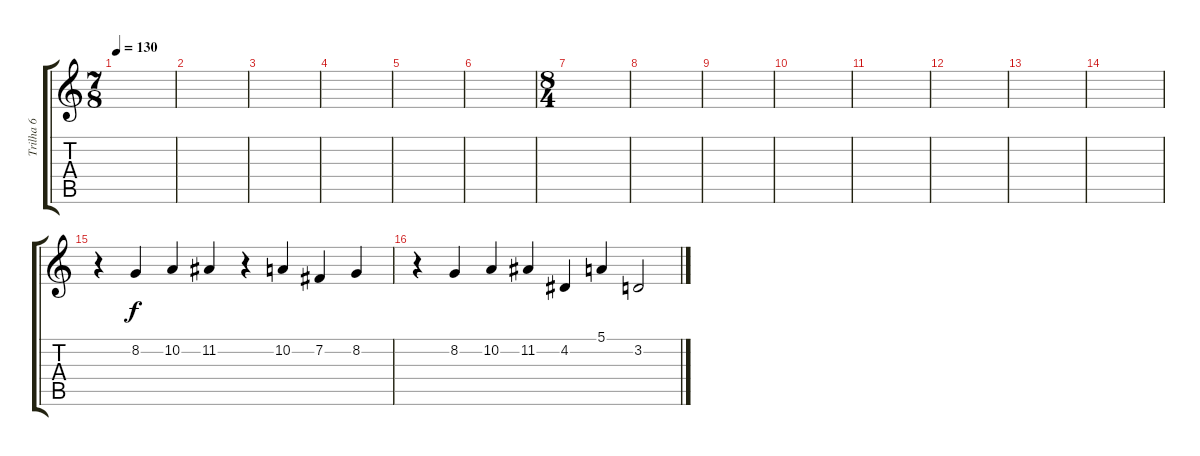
\track ("Trilha 6" "Trilha 6") {instrument cello}
\staff {score tabs}
\tuning (E4 B3 G3 D3 A2 E2) {hide}
\ts (7 8)
\tempo 130
\clef g2
\ks c
|
|
|
|
|
|
\ts (8 4)
|
|
|
|
|
|
|
|
r.4 8.2.4 10.2.4 11.2.4 r.4 10.2.4 7.2.4 8.2.4 |
r.4 8.2.4 10.2.4 11.2.4 4.2.4 5.1.4 3.2.2
